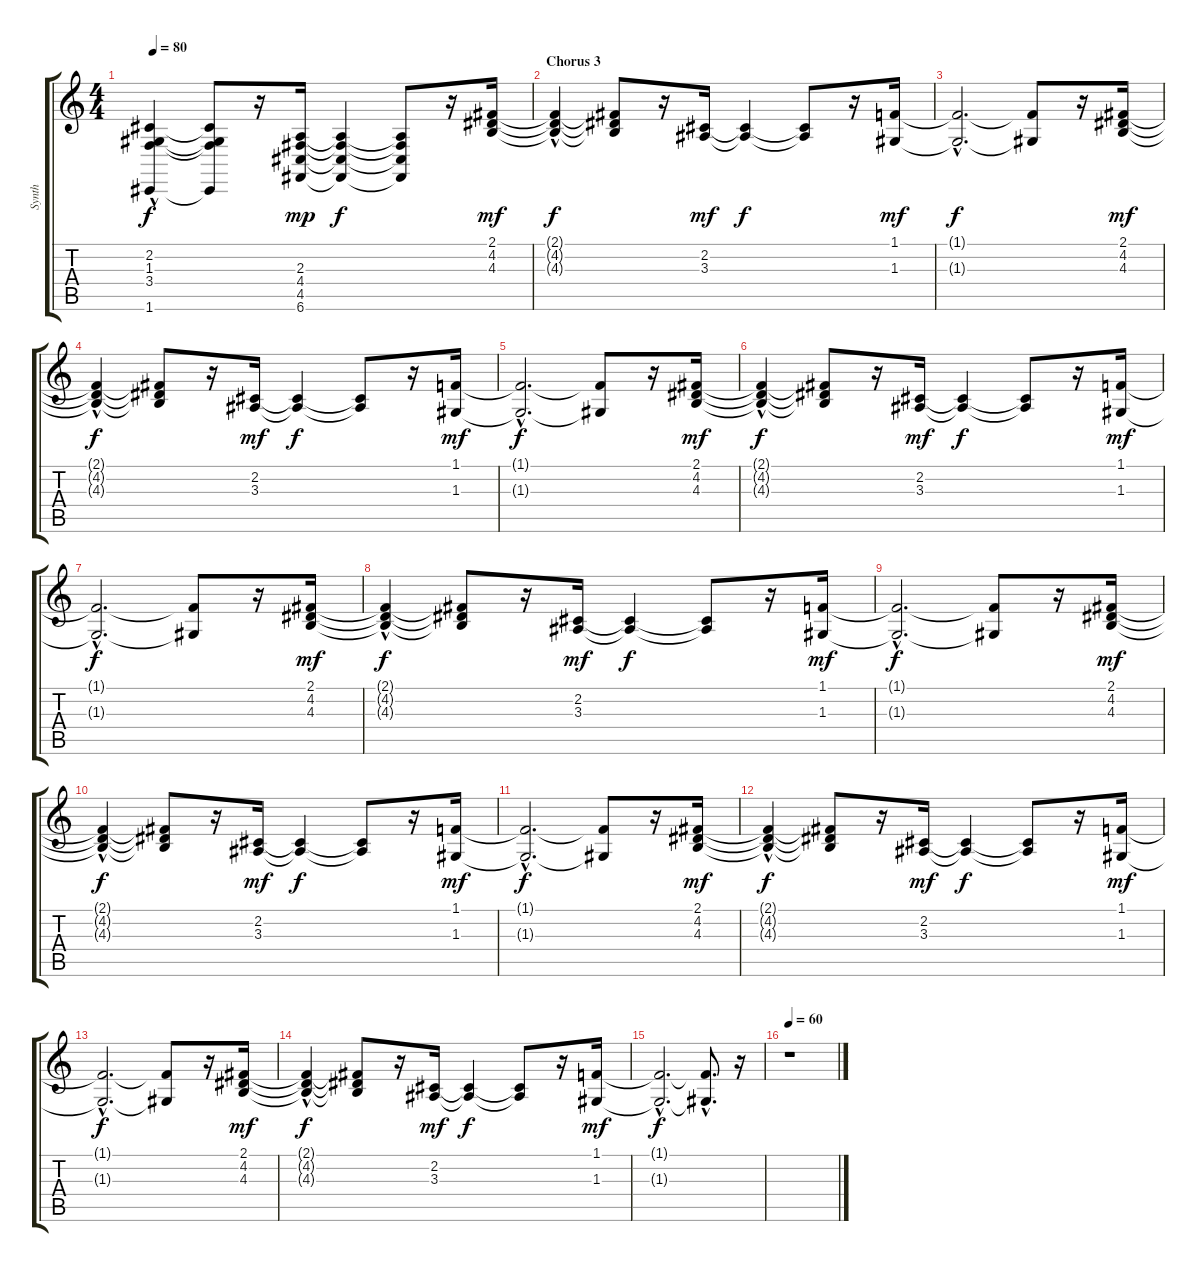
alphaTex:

\track ("Synth" "Synth") {instrument stringensemble2}
\staff {score tabs}
\tuning (E4 B3 G3 D3 A2 C2) {hide}
\ts (4 4)
\tempo 80
\clef g2
\ks c
(2.2{t} 1.3{hac t} 3.4{t} 1.6{t}).4{dy f} (2.2{t} 1.3{t} 3.4{t} 1.6{t}).8 r.16 (2.3 4.4 4.5 6.6).16{dy mp} (2.3{t} 4.4{t} 4.5{t} 6.6{t}).4{dy f} (2.3{t} 4.4{t} 4.5{t} 6.6{t}).8 r.16 (2.1 4.2 4.3).16{dy mf} |
\section ("" "Chorus 3")
(2.1{hac t} 4.2{hac t} 4.3{hac t}).4{dy f} (2.1{t} 4.2{t} 4.3{t}).8 r.16 (2.2 3.3).16{dy mf} (2.2{t} 3.3{t}).4{dy f} (2.2{t} 3.3{t}).8 r.16 (1.1 1.3).16{dy mf} |
(1.1{hac t} 1.3{hac t}).2{d dy f} (1.1{t} 1.3{t}).8 r.16 (2.1 4.2 4.3).16{dy mf} |
(2.1{hac t} 4.2{hac t} 4.3{hac t}).4{dy f} (2.1{t} 4.2{t} 4.3{t}).8 r.16 (2.2 3.3).16{dy mf} (2.2{t} 3.3{t}).4{dy f} (2.2{t} 3.3{t}).8 r.16 (1.1 1.3).16{dy mf} |
(1.1{hac t} 1.3{hac t}).2{d dy f} (1.1{t} 1.3{t}).8 r.16 (2.1 4.2 4.3).16{dy mf} |
(2.1{hac t} 4.2{hac t} 4.3{hac t}).4{dy f} (2.1{t} 4.2{t} 4.3{t}).8 r.16 (2.2 3.3).16{dy mf} (2.2{t} 3.3{t}).4{dy f} (2.2{t} 3.3{t}).8 r.16 (1.1 1.3).16{dy mf} |
(1.1{hac t} 1.3{hac t}).2{d dy f} (1.1{t} 1.3{t}).8 r.16 (2.1 4.2 4.3).16{dy mf} |
(2.1{hac t} 4.2{hac t} 4.3{hac t}).4{dy f} (2.1{t} 4.2{t} 4.3{t}).8 r.16 (2.2 3.3).16{dy mf} (2.2{t} 3.3{t}).4{dy f} (2.2{t} 3.3{t}).8 r.16 (1.1 1.3).16{dy mf} |
(1.1{hac t} 1.3{hac t}).2{d dy f} (1.1{t} 1.3{t}).8 r.16 (2.1 4.2 4.3).16{dy mf} |
(2.1{hac t} 4.2{hac t} 4.3{hac t}).4{dy f} (2.1{t} 4.2{t} 4.3{t}).8 r.16 (2.2 3.3).16{dy mf} (2.2{t} 3.3{t}).4{dy f} (2.2{t} 3.3{t}).8 r.16 (1.1 1.3).16{dy mf} |
(1.1{hac t} 1.3{hac t}).2{d dy f} (1.1{t} 1.3{t}).8 r.16 (2.1 4.2 4.3).16{dy mf} |
(2.1{hac t} 4.2{hac t} 4.3{hac t}).4{dy f} (2.1{t} 4.2{t} 4.3{t}).8 r.16 (2.2 3.3).16{dy mf} (2.2{t} 3.3{t}).4{dy f} (2.2{t} 3.3{t}).8 r.16 (1.1 1.3).16{dy mf} |
(1.1{hac t} 1.3{hac t}).2{d dy f} (1.1{t} 1.3{t}).8 r.16 (2.1 4.2 4.3).16{dy mf} |
(2.1{hac t} 4.2{hac t} 4.3{hac t}).4{dy f} (2.1{t} 4.2{t} 4.3{t}).8 r.16 (2.2 3.3).16{dy mf} (2.2{t} 3.3{t}).4{dy f} (2.2{t} 3.3{t}).8 r.16 (1.1 1.3).16{dy mf} |
(1.1{hac t} 1.3{hac t}).2{d dy f} (1.1{hac t} 1.3{hac t}).8{d} r.16 |
\tempo 60
r.1
